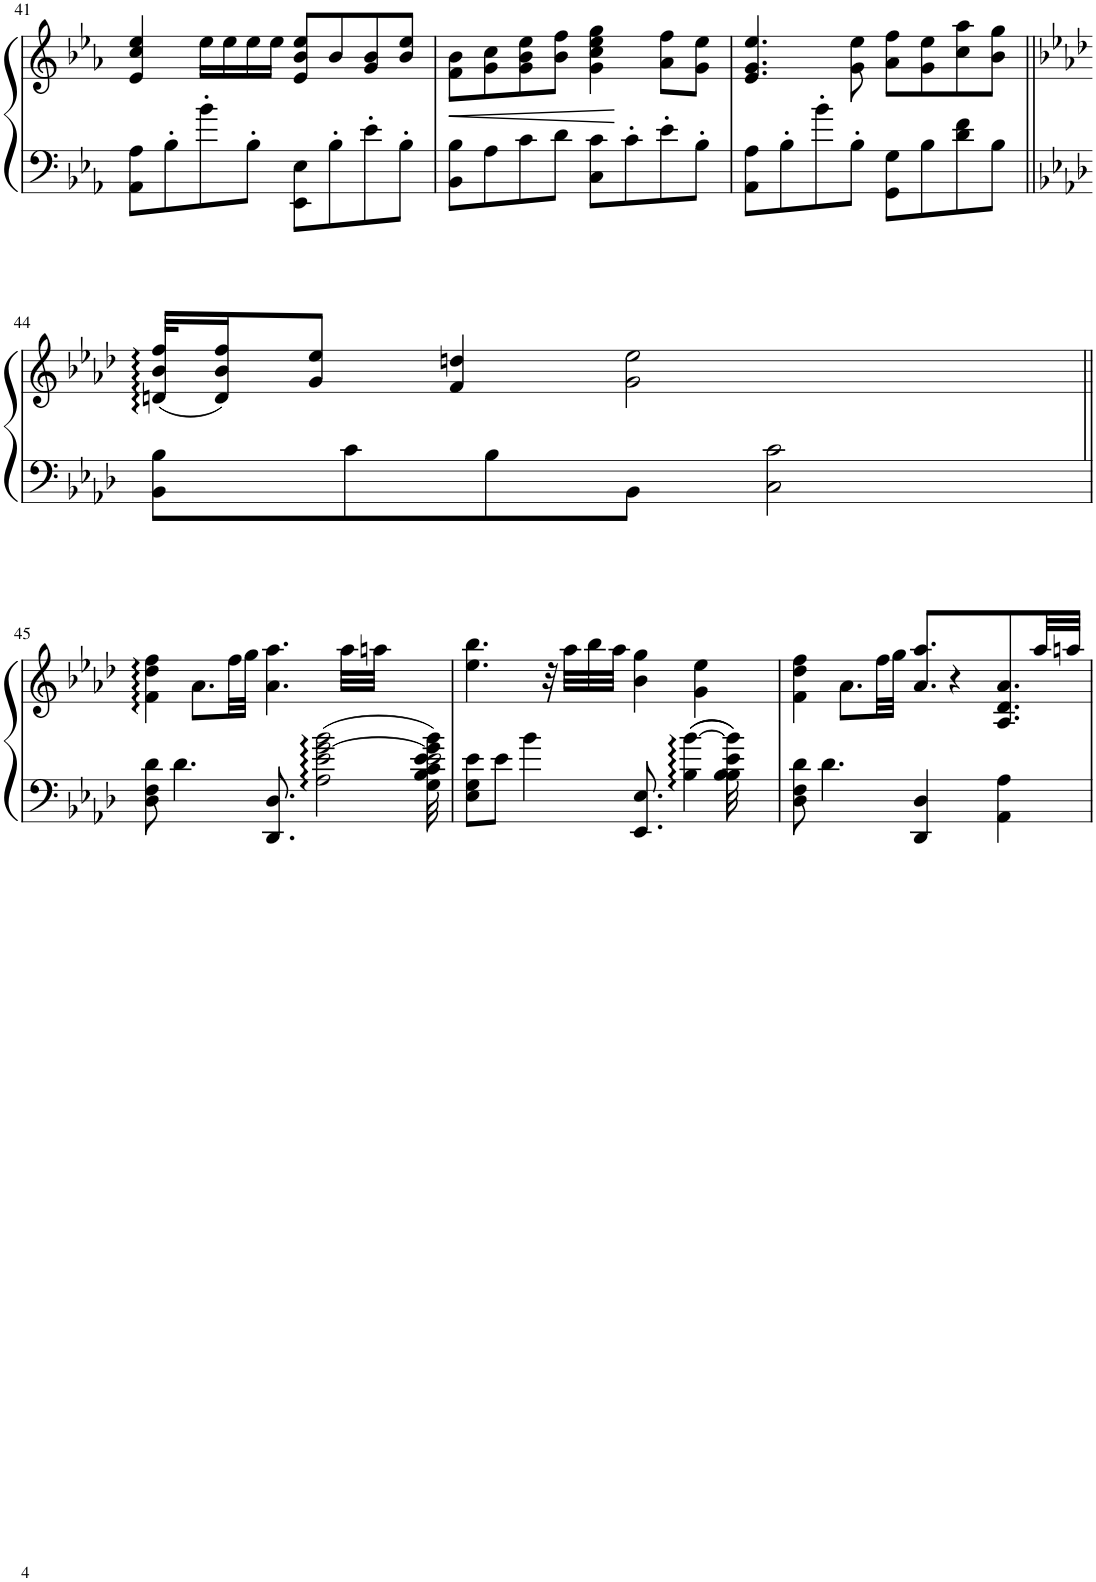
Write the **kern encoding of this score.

**kern	**kern	**dynam
*part1	*part1	*part1
*staff2	*staff1	*staff1/2
!!LO:PB:g=z
*clefF4	*clefG2	*
*k[b-e-a-]	*k[b-e-a-]	*
*M2/2	*M2/2	*
=41	=41	=41
8AA-\ 8A-\L	4e-/ 4cc/ 4ee-/	.
8B-'\	.	.
8b-'\	16ee-\LL	.
.	16ee-\	.
8B-'\J	16ee-\	.
.	16ee-\JJ	.
8EE-\ 8E-\L	8e-/ 8b-/ 8ee-/L	.
8B-'\	8b-/	.
8e-'\	8g/ 8b-/	.
8B-'\J	8b-/ 8ee-/J	.
=42	=42	=42
!	!	!LO:HP:b
8BB-\ 8B-\L	8f\ 8b-\L	<
8A-\	8g\ 8cc\	.
8c\	8g\ 8b-\ 8ee-\	.
8d\J	8b-\ 8ff\J	.
8C\ 8c\L	4g\ 4cc\ 4ee-\ 4gg\	.
8c'\	.	.
8e-'\	8a-\ 8ff\L	[
8B-'\J	8g\ 8ee-\J	.
=43	=43	=43
8AA-\ 8A-\L	4.e-/ 4.g/ 4.ee-/	.
8B-'\	.	.
8b-'\	.	.
8B-'\J	8g\ 8ee-\	.
8GG\ 8G\L	8a-\ 8ff\L	.
8B-\	8g\ 8ee-\	.
8d\ 8f\	8cc\ 8aa-\	.
8B-\J	8b-\ 8gg\J	.
!!LO:LB:g=z
=44||	=44||	=44||
*k[b-e-a-d-]	*k[b-e-a-d-]	*
*	*^	*
8BB-\ 8B-\L	(32dn/ 32b-/ 32ff/KLL	4.ryy	.
.	16d/ 16b-/ 16ff/J)	.	.
.	8g/ 8ee-/J	.	.
8c\	.	.	.
.	4f/ 4ddn/	.	.
8B-\	.	.	.
8BB-\J	.	2g\ 2ee-\	.
.	2ryy	.	.
2C\ 2c\	.	.	.
.	.	8ryy	.
.	32ryy	.	.
*	*v	*v	*
!!LO:LB:g=z
=45||	=45||	=45||
8D-\ 8F\ 8d-\	4f\ 4dd-\ 4ff\	.
4.d-\	.	.
.	8.a-\L	.
.	32ff\LL	.
.	32gg\JJJ	.
8.DD-/ 8.D-/	4.a-\ 4.aa-\	.
[16%5A-\ [16%5e-\ [16%5g\ [16%5b-\	.	.
.	32aa-\LLL	.
.	32aan\JJJ	.
.	16ryy	.
8.ryy	8.ryy	.
!LO:N:n=5:head=open	!	!
32G\ 32B-\ 32c\ 32e-\ 32e-\ 32g\] 32b-\	32ryy	.
=46	=46	=46
*^	*	*
8.A-\] 8.e-\] 8.g\_ 8.b-\]	8E-\ 8G\ 8e-\L	4.ee-\ 4.bb-\	.
.	8e-\J	.	.
2.ryy	.	.	.
.	4b-\	.	.
.	.	8.ryy	.
.	8.EE-/ 8.E-/	.	.
.	.	32r	.
.	.	32aa-\LLL	.
.	.	32bb-\	.
.	.	32aa-\JJJ	.
.	4B-\ [4b-\	4b-\ 4gg\	.
[16B-\	32B-\ 32e-\ 32b-\]	4g\ 4ee-\	.
.	32ryy	.	.
4.ryy	4.ryy	.	.
.	.	8.ryy	.
*v	*v	*	*
=47	=47	=47
8D-\ 8F\ 8d-\	4f\ 4dd-\ 4ff\	.
8.B-\]	.	.
.	8.a-\L	.
8.ryy	.	.
.	32ff\LL	.
.	32gg\JJJ	.
4.d-\	8.a-/ 8.aa-/	.
.	4r	.
4DD-/ 4D-/	.	.
.	[16A-/ [16d-/ [16a-/L	.
.	8ryy	.
8.ryy	32aa-/LL	.
.	32aan/JJJ	.
.	8.ryy	.
[16AA-\ [16A-\	.	.
=48	=48	=48
8.AA-\] 8.A-\]	8A-/] 8d-/] 8a-/]L	.
.	16ryy	.
=	=	=
*-	*-	*-
